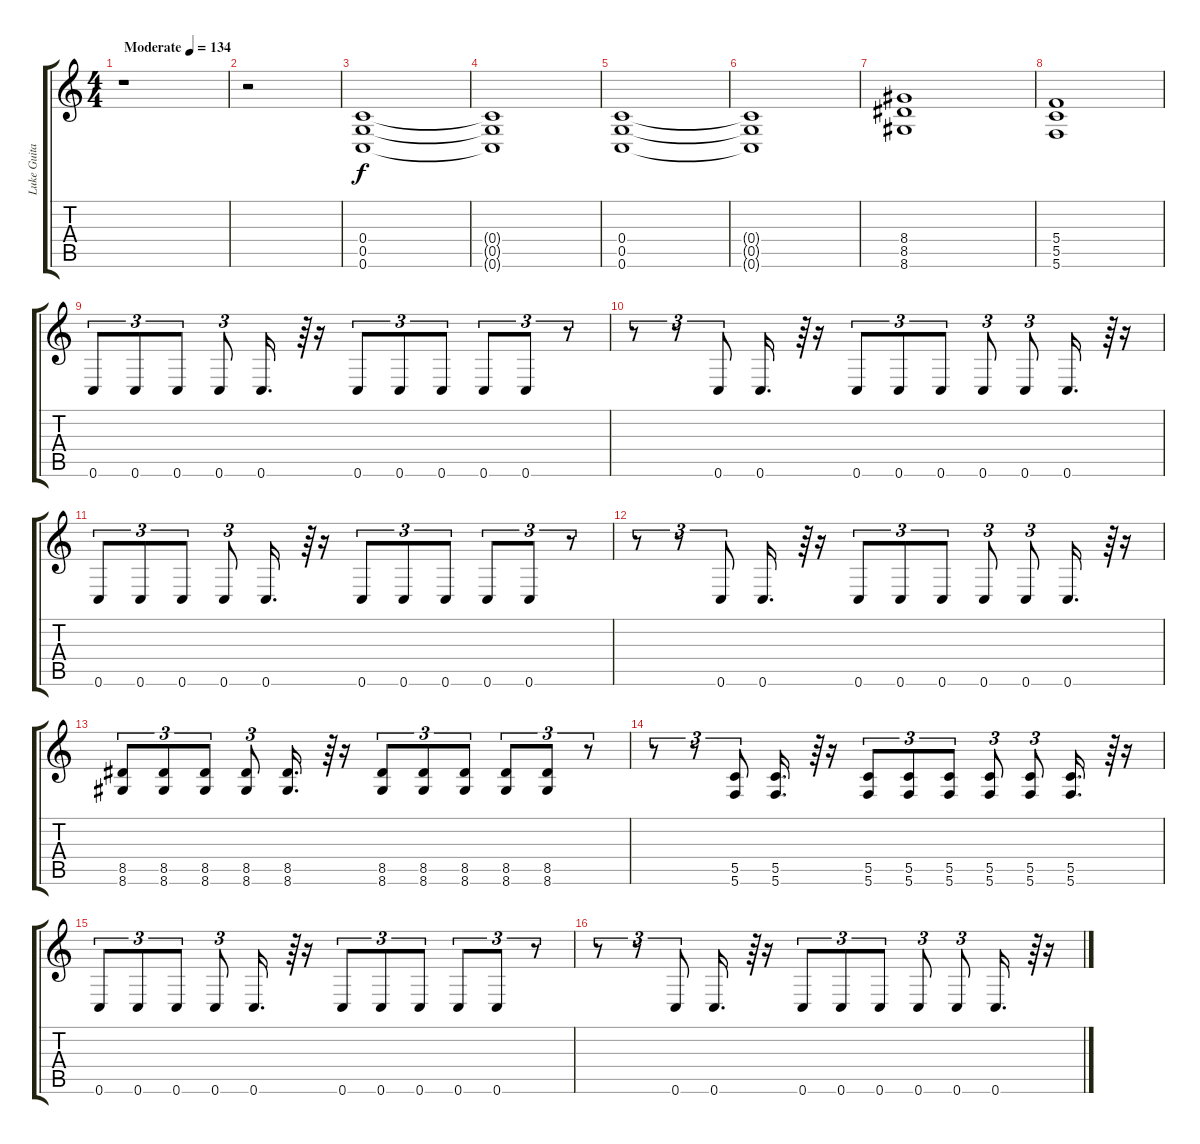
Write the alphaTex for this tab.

\track ("Luke Guitar" "Luke Guita") {instrument overdrivenguitar}
\staff {score tabs}
\tuning (D4 A3 F3 C3 G2 C2) {hide}
\ts (4 4)
\tempo (134 "Moderate")
\clef g2
\ks c
r.1{dy f instrument overdrivenguitar} |
r.2 |
(0.4 0.5 0.6).1 |
(0.4{t} 0.5{t} 0.6{t}).1 |
(0.4 0.5 0.6).1 |
(0.4{t} 0.5{t} 0.6{t}).1 |
(8.4 8.5 8.6).1 |
(5.4 5.5 5.6).1 |
0.6.8{tu (3 2)} 0.6.8{tu (3 2)} 0.6.8{tu (3 2)} 0.6.8{tu (3 2)} 0.6.16{d} r.64{tu (3 2)} r.16 0.6.8{tu (3 2)} 0.6.8{tu (3 2)} 0.6.8{tu (3 2)} 0.6.8{tu (3 2)} 0.6.8{tu (3 2)} r.8{tu (3 2)} |
r.8{tu (3 2)} r.8{tu (3 2)} 0.6.8{tu (3 2)} 0.6.16{d} r.64{tu (3 2)} r.16 0.6.8{tu (3 2)} 0.6.8{tu (3 2)} 0.6.8{tu (3 2)} 0.6.8{tu (3 2)} 0.6.8{tu (3 2)} 0.6.16{d} r.64{tu (3 2)} r.16 |
0.6.8{tu (3 2)} 0.6.8{tu (3 2)} 0.6.8{tu (3 2)} 0.6.8{tu (3 2)} 0.6.16{d} r.64{tu (3 2)} r.16 0.6.8{tu (3 2)} 0.6.8{tu (3 2)} 0.6.8{tu (3 2)} 0.6.8{tu (3 2)} 0.6.8{tu (3 2)} r.8{tu (3 2)} |
r.8{tu (3 2)} r.8{tu (3 2)} 0.6.8{tu (3 2)} 0.6.16{d} r.64{tu (3 2)} r.16 0.6.8{tu (3 2)} 0.6.8{tu (3 2)} 0.6.8{tu (3 2)} 0.6.8{tu (3 2)} 0.6.8{tu (3 2)} 0.6.16{d} r.64{tu (3 2)} r.16 |
(8.5 8.6).8{tu (3 2)} (8.5 8.6).8{tu (3 2)} (8.5 8.6).8{tu (3 2)} (8.5 8.6).8{tu (3 2)} (8.5 8.6).16{d} r.64{tu (3 2)} r.16 (8.5 8.6).8{tu (3 2)} (8.5 8.6).8{tu (3 2)} (8.5 8.6).8{tu (3 2)} (8.5 8.6).8{tu (3 2)} (8.5 8.6).8{tu (3 2)} r.8{tu (3 2)} |
r.8{tu (3 2)} r.8{tu (3 2)} (5.5 5.6).8{tu (3 2)} (5.5 5.6).16{d} r.64{tu (3 2)} r.16 (5.5 5.6).8{tu (3 2)} (5.5 5.6).8{tu (3 2)} (5.5 5.6).8{tu (3 2)} (5.5 5.6).8{tu (3 2)} (5.5 5.6).8{tu (3 2)} (5.5 5.6).16{d} r.64{tu (3 2)} r.16 |
0.6.8{tu (3 2)} 0.6.8{tu (3 2)} 0.6.8{tu (3 2)} 0.6.8{tu (3 2)} 0.6.16{d} r.64{tu (3 2)} r.16 0.6.8{tu (3 2)} 0.6.8{tu (3 2)} 0.6.8{tu (3 2)} 0.6.8{tu (3 2)} 0.6.8{tu (3 2)} r.8{tu (3 2)} |
r.8{tu (3 2)} r.8{tu (3 2)} 0.6.8{tu (3 2)} 0.6.16{d} r.64{tu (3 2)} r.16 0.6.8{tu (3 2)} 0.6.8{tu (3 2)} 0.6.8{tu (3 2)} 0.6.8{tu (3 2)} 0.6.8{tu (3 2)} 0.6.16{d} r.64{tu (3 2)} r.16
